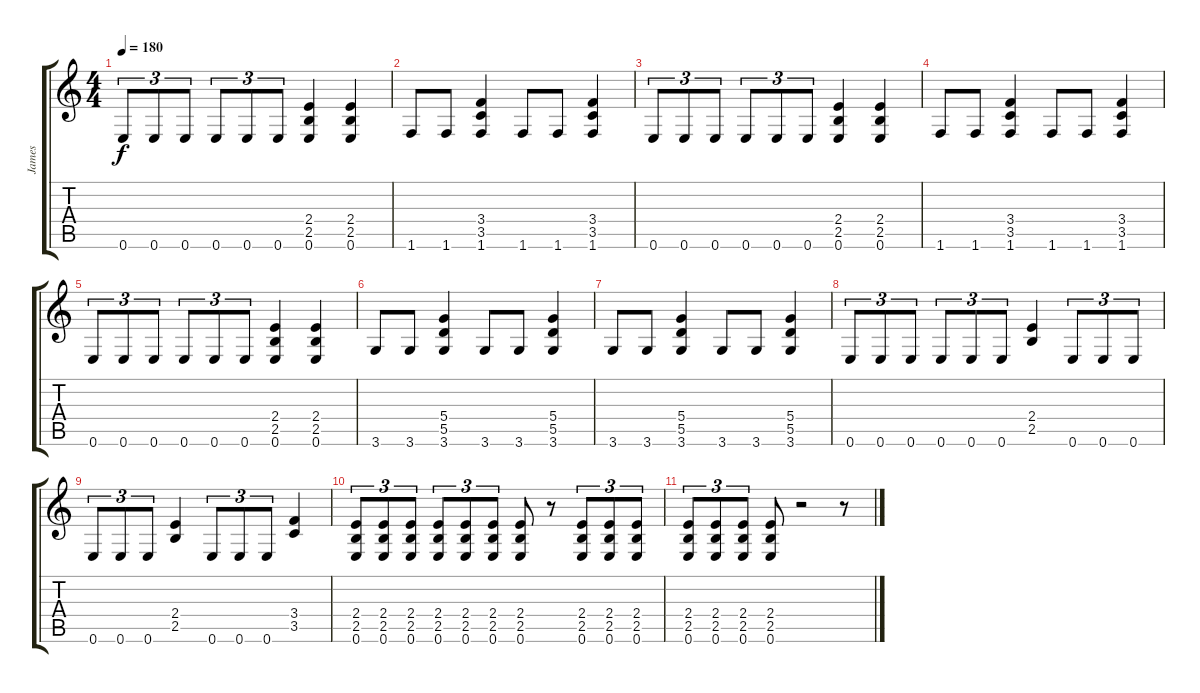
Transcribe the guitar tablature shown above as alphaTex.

\track ("James" "James") {instrument electricguitarclean}
\staff {score tabs}
\tuning (E4 B3 G3 D3 A2 E2) {hide}
\ts (4 4)
\tempo 180
\clef g2
\ks c
0.6.8{tu (3 2) dy f} 0.6.8{tu (3 2)} 0.6.8{tu (3 2)} 0.6.8{tu (3 2)} 0.6.8{tu (3 2)} 0.6.8{tu (3 2)} (2.4 2.5 0.6).4 (2.4 2.5 0.6).4 |
1.6.8 1.6.8 (3.4 3.5 1.6).4 1.6.8 1.6.8 (3.4 3.5 1.6).4 |
0.6.8{tu (3 2)} 0.6.8{tu (3 2)} 0.6.8{tu (3 2)} 0.6.8{tu (3 2)} 0.6.8{tu (3 2)} 0.6.8{tu (3 2)} (2.4 2.5 0.6).4 (2.4 2.5 0.6).4 |
1.6.8 1.6.8 (3.4 3.5 1.6).4 1.6.8 1.6.8 (3.4 3.5 1.6).4 |
0.6.8{tu (3 2)} 0.6.8{tu (3 2)} 0.6.8{tu (3 2)} 0.6.8{tu (3 2)} 0.6.8{tu (3 2)} 0.6.8{tu (3 2)} (2.4 2.5 0.6).4 (2.4 2.5 0.6).4 |
3.6.8 3.6.8 (5.4 5.5 3.6).4 3.6.8 3.6.8 (5.4 5.5 3.6).4 |
3.6.8 3.6.8 (5.4 5.5 3.6).4 3.6.8 3.6.8 (5.4 5.5 3.6).4 |
0.6.8{tu (3 2)} 0.6.8{tu (3 2)} 0.6.8{tu (3 2)} 0.6.8{tu (3 2)} 0.6.8{tu (3 2)} 0.6.8{tu (3 2)} (2.4 2.5).4 0.6.8{tu (3 2)} 0.6.8{tu (3 2)} 0.6.8{tu (3 2)} |
0.6.8{tu (3 2)} 0.6.8{tu (3 2)} 0.6.8{tu (3 2)} (2.4 2.5).4 0.6.8{tu (3 2)} 0.6.8{tu (3 2)} 0.6.8{tu (3 2)} (3.4 3.5).4 |
(2.4 2.5 0.6).8{tu (3 2)} (2.4 2.5 0.6).8{tu (3 2)} (2.4 2.5 0.6).8{tu (3 2)} (2.4 2.5 0.6).8{tu (3 2)} (2.4 2.5 0.6).8{tu (3 2)} (2.4 2.5 0.6).8{tu (3 2)} (2.4 2.5 0.6).8 r.8 (2.4 2.5 0.6).8{tu (3 2)} (2.4 2.5 0.6).8{tu (3 2)} (2.4 2.5 0.6).8{tu (3 2)} |
(2.4 2.5 0.6).8{tu (3 2)} (2.4 2.5 0.6).8{tu (3 2)} (2.4 2.5 0.6).8{tu (3 2)} (2.4 2.5 0.6).8 r.2 r.8
